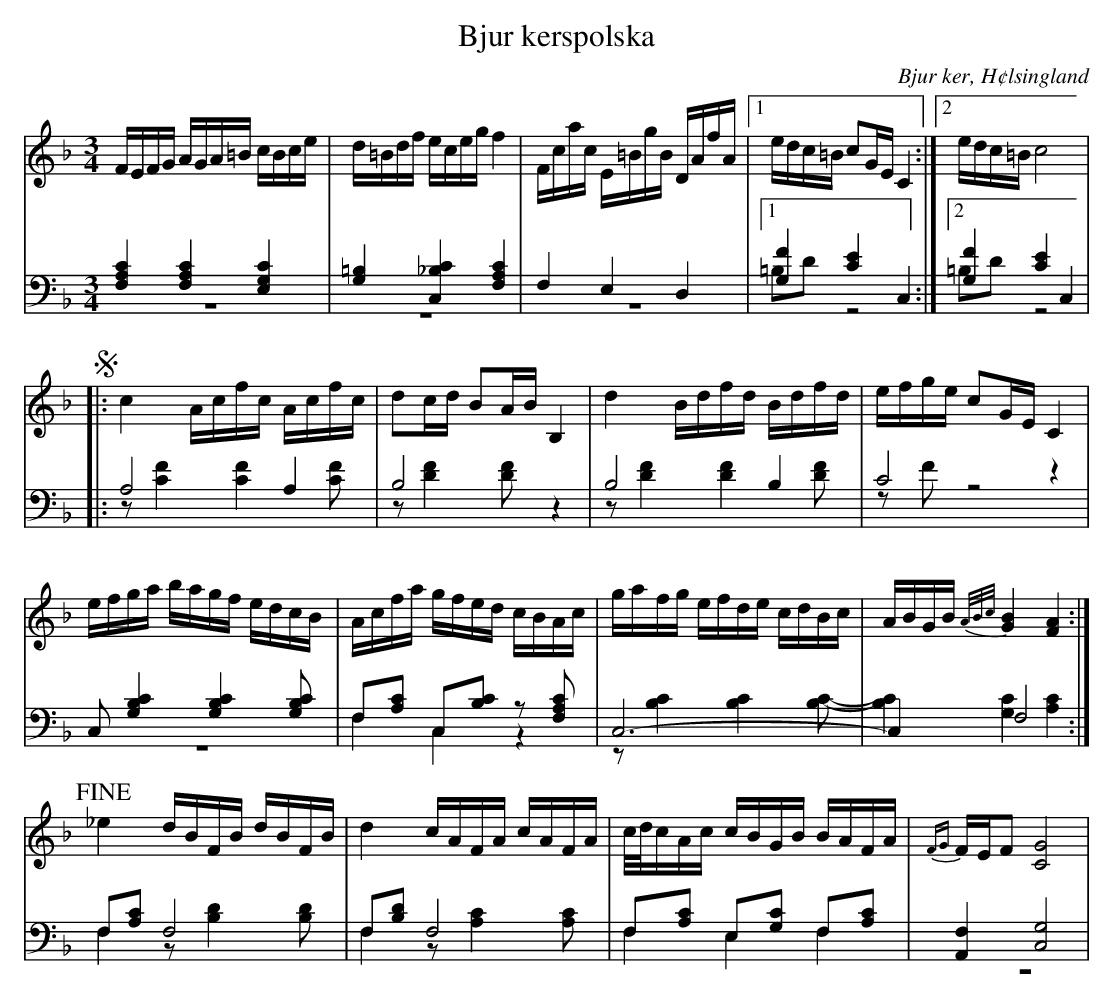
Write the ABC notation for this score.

X:1
T: Bjur kerspolska
O: Bjur ker, H¢lsingland
M: 3/4
L: 1/16
K: F
V:1
V:2
V:3 merge
V:1
FEFG AGA=B cBce|d=Bdf eceg f4|Fcac E=BgB DAfA|1 edc=B c2GE C4:|2 edc=B c8 |
!segno! |:c4 Acfc Acfc|d2cd B2AB B,4|d4 Bdfd Bdfd|efge c2GE C4|
efga bagf edcB|Acfa gfed cBAc|gafg efde cdBc|ABGB {A/B/c/}[G4B4] [F4A4]:|!fine!
_e4 dBFB dBFB|d4 cAFA cAFA|c/d/cAc cBGB BAFA|{FG}FEF2 [C8G8]|
V:2 clef=bass
[F,4A,4C4] [F,4A,4C4] [E,4G,4C4]|[G,4=B,4] [C,4_B,4C4] [F,4A,4C4]|F,4 E,4 D,4|1 [G,4F4] [C4E4] C,4:|2 [G,4F4] [C4E4] C,4 |
|:A,8 A,4|B,8 z4|B,8  B,4|C8 z4|
C,2 [G,4B,4C4] [G,4B,4C4] [G,2B,2C2]|F,2[A,2C2] C,2[B,2C2] z2 [F,2A,2C2]|C,12-|C,4 F,8:|
F,2[A,2C2] F,8|F,2[B,2D2] F,8|F,2[A,2C2] E,2[G,2C2] F,2[A,2C2]|[A,,4F,4] [C,8G,8]|
V:3 clef=bass
z12|z12|z12|1 =B,2D2 z8:|2 =B,2D2 z8|
|:z2 [C4F4] [C4F4] [C2F2]|z2 [D4F4] [D2F2] z4|z2 [D4F4] [D4F4] [D2F2]|z2 F2 z8|
z12|F,4 C,4 z4|z2 [B,4C4] [B,4C4] [B,2C2]-|[B,4C4] [G,4C4] [A,4C4]:|
F,4 z2 [B,4D4] [B,2D2]|F,4 z2 [A,4C4] [A,2C2]|F,4 E,4 F,4|z12|
